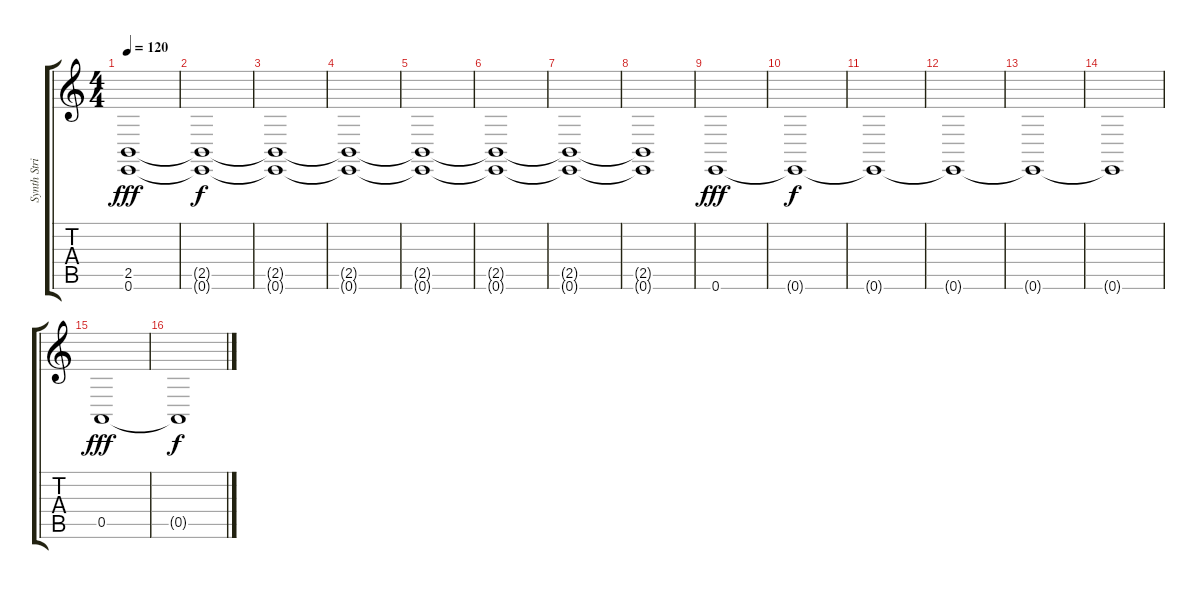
\track ("Synth Strings" "Synth Stri") {instrument tremolostrings}
\staff {score tabs}
\tuning (E4 B3 G3 D3 A2 E2) {hide}
\ts (4 4)
\tempo 120
\clef g2
\ks c
(2.5 0.6).1{dy fff instrument tremolostrings} |
(2.5{t} 0.6{t}).1{dy f} |
(2.5{t} 0.6{t}).1 |
(2.5{t} 0.6{t}).1 |
(2.5{t} 0.6{t}).1 |
(2.5{t} 0.6{t}).1 |
(2.5{t} 0.6{t}).1 |
(2.5{t} 0.6{t}).1 |
0.6.1{dy fff balance 8 instrument fx8scifi} |
0.6{t}.1{dy f} |
0.6{t}.1 |
0.6{t}.1 |
0.6{t}.1 |
0.6{t}.1 |
0.5.1{dy fff} |
0.5{t}.1{dy f}
